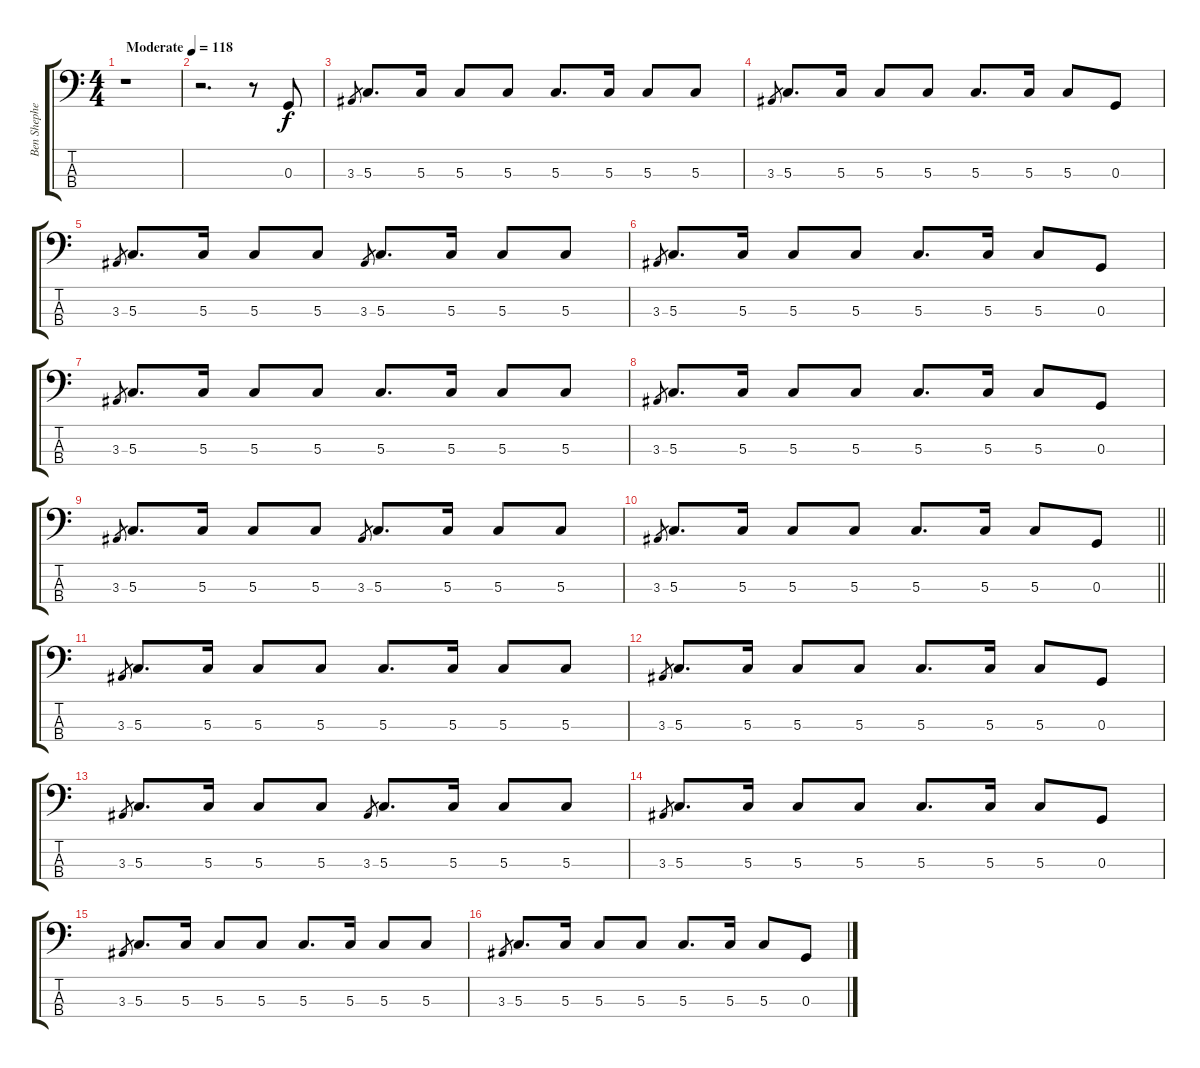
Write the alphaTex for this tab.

\track ("Ben Shepherd" "Ben Shephe") {instrument electricbassfinger}
\staff {score tabs}
\tuning (G2 C2 G1 C1) {hide}
\ts (4 4)
\tempo (118 "Moderate")
\clef f4
\ks c
r.1{dy f instrument electricbassfinger} |
r.2{d} r.8 0.3.8 |
3.3.8{gr} 5.3.8{d} 5.3.16 5.3.8 5.3.8 5.3.8{d} 5.3.16 5.3.8 5.3.8 |
3.3.8{gr} 5.3.8{d} 5.3.16 5.3.8 5.3.8 5.3.8{d} 5.3.16 5.3.8 0.3.8 |
3.3.8{gr} 5.3.8{d} 5.3.16 5.3.8 5.3.8 3.3.8{gr} 5.3.8{d} 5.3.16 5.3.8 5.3.8 |
3.3.8{gr} 5.3.8{d} 5.3.16 5.3.8 5.3.8 5.3.8{d} 5.3.16 5.3.8 0.3.8 |
3.3.8{gr} 5.3.8{d} 5.3.16 5.3.8 5.3.8 5.3.8{d} 5.3.16 5.3.8 5.3.8 |
3.3.8{gr} 5.3.8{d} 5.3.16 5.3.8 5.3.8 5.3.8{d} 5.3.16 5.3.8 0.3.8 |
3.3.8{gr} 5.3.8{d} 5.3.16 5.3.8 5.3.8 3.3.8{gr} 5.3.8{d} 5.3.16 5.3.8 5.3.8 |
\barLineRight lightlight
3.3.8{gr} 5.3.8{d} 5.3.16 5.3.8 5.3.8 5.3.8{d} 5.3.16 5.3.8 0.3.8 |
3.3.8{gr} 5.3.8{d} 5.3.16 5.3.8 5.3.8 5.3.8{d} 5.3.16 5.3.8 5.3.8 |
3.3.8{gr} 5.3.8{d} 5.3.16 5.3.8 5.3.8 5.3.8{d} 5.3.16 5.3.8 0.3.8 |
3.3.8{gr} 5.3.8{d} 5.3.16 5.3.8 5.3.8 3.3.8{gr} 5.3.8{d} 5.3.16 5.3.8 5.3.8 |
3.3.8{gr} 5.3.8{d} 5.3.16 5.3.8 5.3.8 5.3.8{d} 5.3.16 5.3.8 0.3.8 |
3.3.8{gr} 5.3.8{d} 5.3.16 5.3.8 5.3.8 5.3.8{d} 5.3.16 5.3.8 5.3.8 |
3.3.8{gr} 5.3.8{d} 5.3.16 5.3.8 5.3.8 5.3.8{d} 5.3.16 5.3.8 0.3.8
